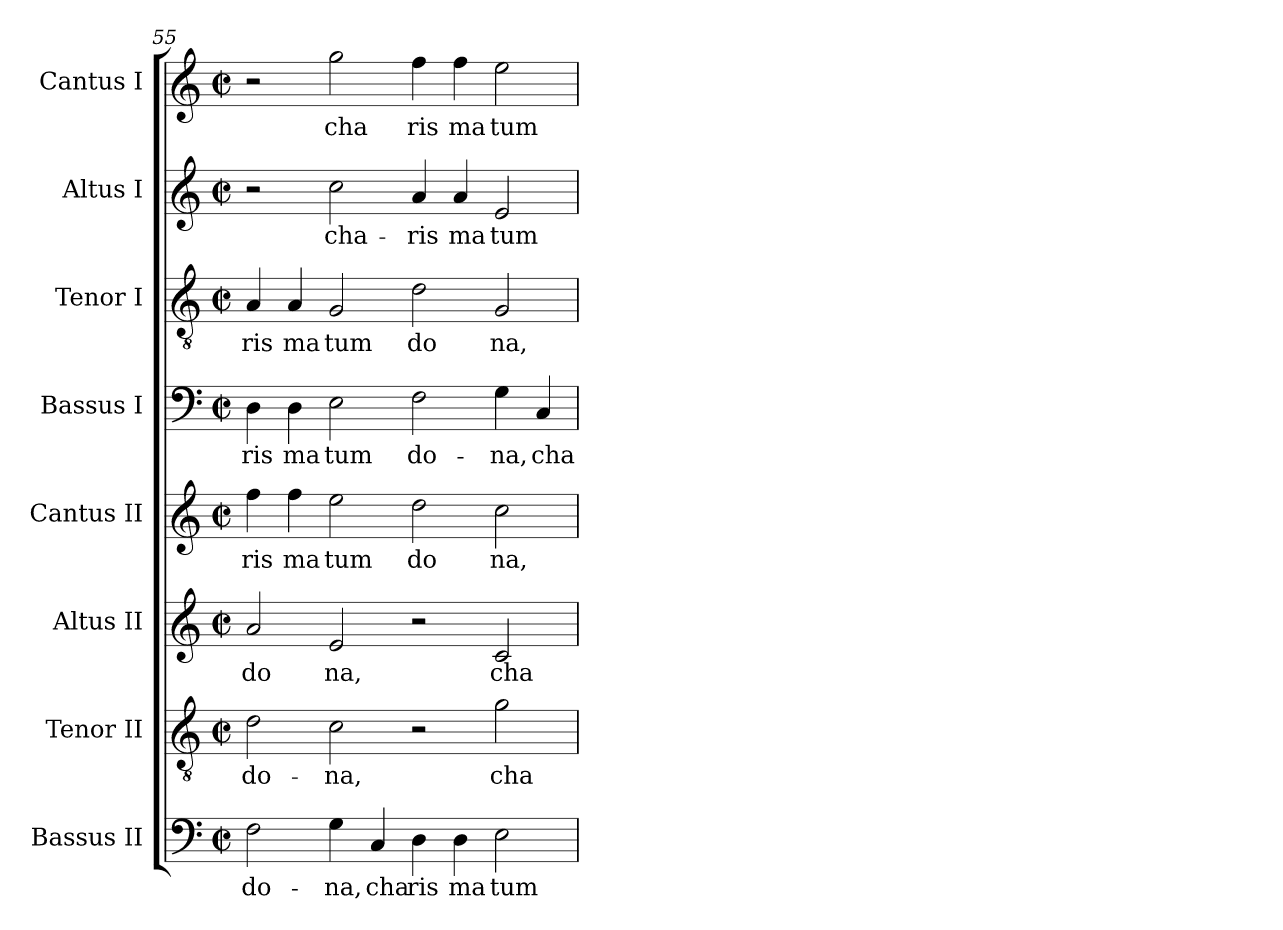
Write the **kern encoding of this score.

**kern	**text	**kern	**text	**kern	**text	**kern	**text	**kern	**text	**kern	**text	**kern	**text	**kern	**text
*part8	*part8	*part7	*part7	*part6	*part6	*part5	*part5	*part4	*part4	*part3	*part3	*part2	*part2	*part1	*part1
*staff8	*staff8	*staff7	*staff7	*staff6	*staff6	*staff5	*staff5	*staff4	*staff4	*staff3	*staff3	*staff2	*staff2	*staff1	*staff1
*I"Bassus II	*	*I"Tenor II	*	*I"Altus II	*	*I"Cantus II	*	*I"Bassus I	*	*I"Tenor I	*	*I"Altus I	*	*I"Cantus I	*
*clefF4	*	*clefGv2	*	*clefG2	*	*clefG2	*	*clefF4	*	*clefGv2	*	*clefG2	*	*clefG2	*
*M2/2	*	*M2/2	*	*M2/2	*	*M2/2	*	*M2/2	*	*M2/2	*	*M2/2	*	*M2/2	*
*met(c|)	*	*met(c|)	*	*met(c|)	*	*met(c|)	*	*met(c|)	*	*met(c|)	*	*met(c|)	*	*met(c|)	*
=55	=55	=55	=55	=55	=55	=55	=55	=55	=55	=55	=55	=55	=55	=55	=55
!	!LO:LY:b:cj	!	!LO:LY:b:cj	!	!LO:LY:b:cj	!	!LO:LY:b:cj	!	!LO:LY:b:cj	!	!LO:LY:b:cj	!	!	!	!
2F\	do-	2d\	do-	2a/	do	4ff\	ris	4D\	-ris	4A/	ris	2r	.	2r	.
!	!	!	!	!	!	!	!LO:LY:b:cj	!	!LO:LY:b:cj	!	!LO:LY:b:cj	!	!	!	!
.	.	.	.	.	.	4ff\	ma	4D\	ma	4A/	ma	.	.	.	.
!	!LO:LY:b:cj	!	!LO:LY:b:cj	!	!LO:LY:b:cj	!	!LO:LY:b:cj	!	!LO:LY:b:cj	!	!LO:LY:b:cj	!	!LO:LY:b:cj	!	!LO:LY:b:cj
4G\	-na,	2c\	-na,	2e/	na,	2ee\	tum	2E\	tum	2G/	tum	2cc\	cha-	2gg\	cha
!	!LO:LY:b:cj	!	!	!	!	!	!	!	!	!	!	!	!	!	!
4C/	cha	.	.	.	.	.	.	.	.	.	.	.	.	.	.
!	!LO:LY:b:cj	!	!	!	!	!	!LO:LY:b:cj	!	!LO:LY:b:cj	!	!LO:LY:b:cj	!	!LO:LY:b:cj	!	!LO:LY:b:cj
4D\	ris	2r	.	2r	.	2dd\	do	2F\	do-	2d\	do	4a/	-ris	4ff\	ris
!	!LO:LY:b:cj	!	!	!	!	!	!	!	!	!	!	!	!LO:LY:b:cj	!	!LO:LY:b:cj
4D\	ma	.	.	.	.	.	.	.	.	.	.	4a/	ma	4ff\	ma
!	!LO:LY:b:cj	!	!LO:LY:b:cj	!	!LO:LY:b:cj	!	!LO:LY:b:cj	!	!LO:LY:b:cj	!	!LO:LY:b:cj	!	!LO:LY:b:cj	!	!LO:LY:b:cj
2E\	tum	2g\	cha-	2c/	cha	2cc\	na,	4G\	-na,	2G/	na,	2e/	tum	2ee\	tum
!	!	!	!	!	!	!	!	!	!LO:LY:b:cj	!	!	!	!	!	!
.	.	.	.	.	.	.	.	4C/	cha-	.	.	.	.	.	.
=	=	=	=	=	=	=	=	=	=	=	=	=	=	=	=
*-	*-	*-	*-	*-	*-	*-	*-	*-	*-	*-	*-	*-	*-	*-	*-
